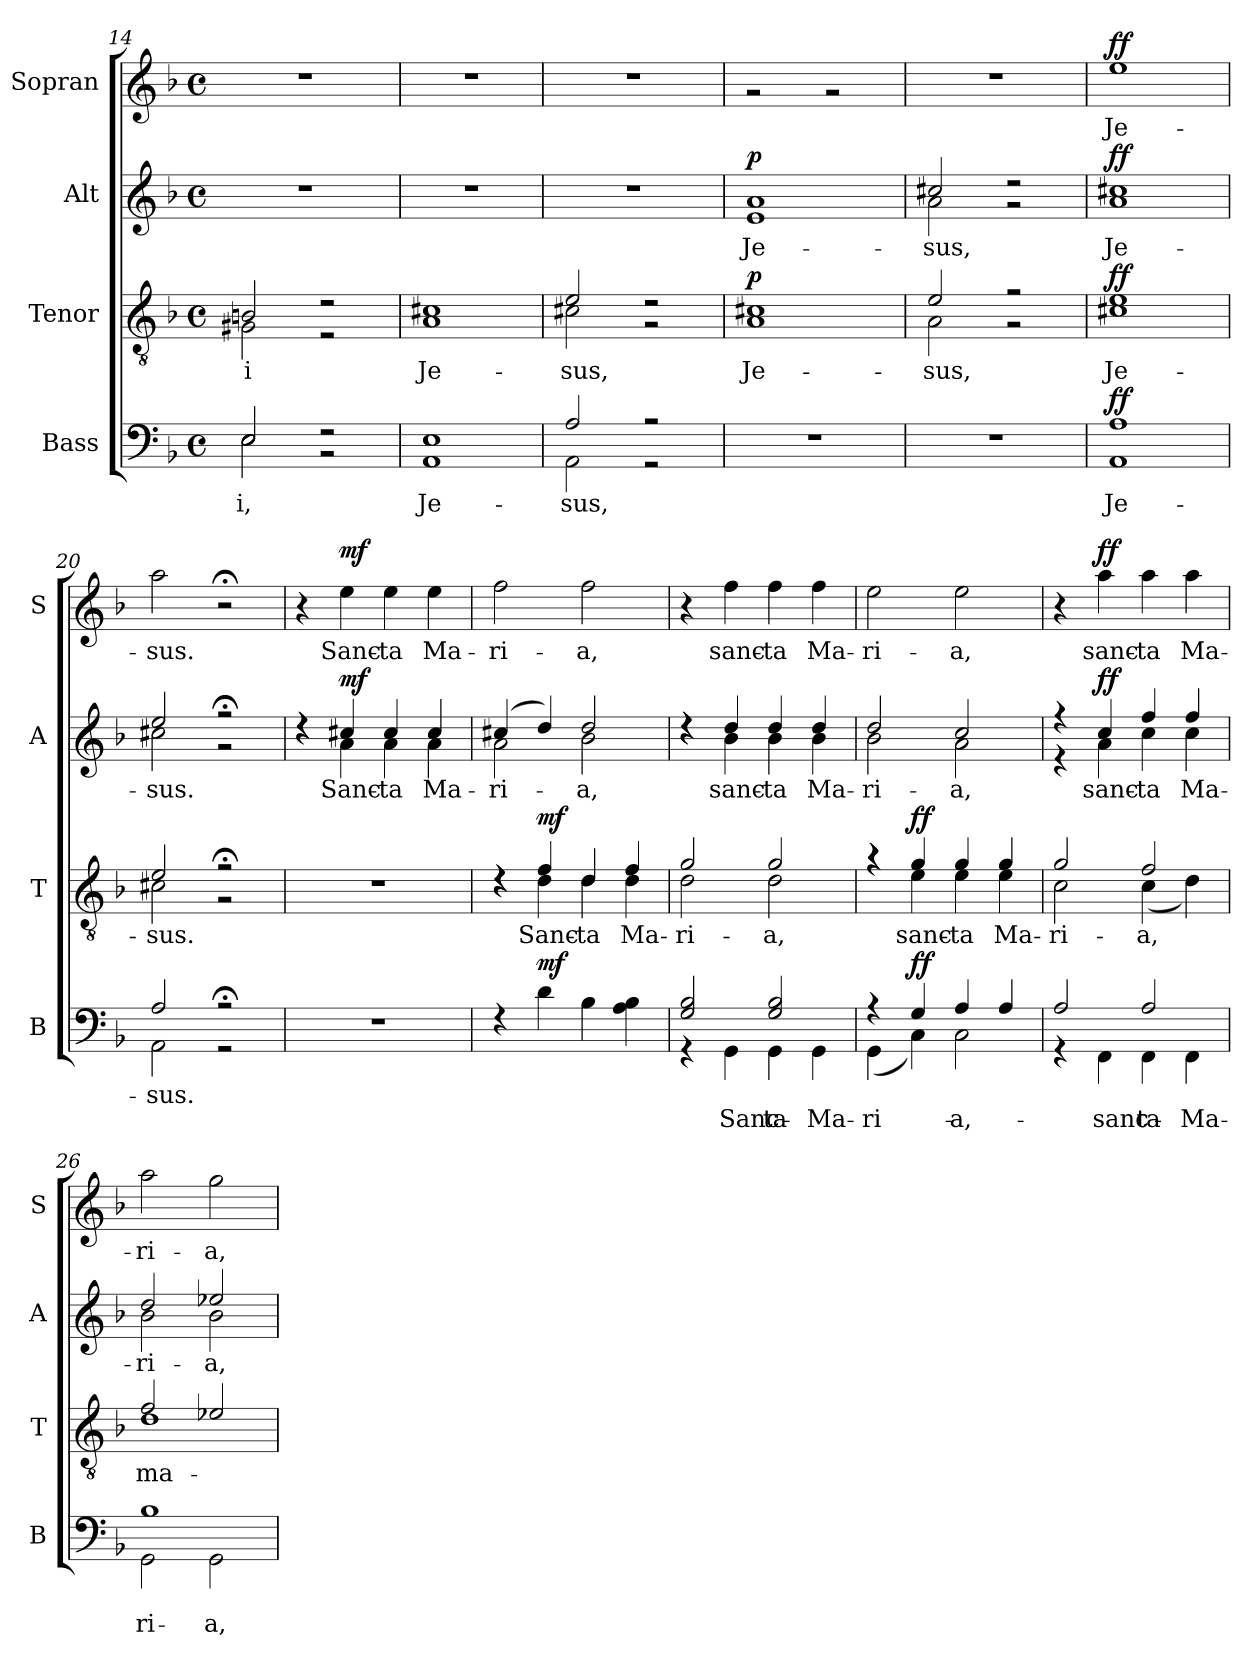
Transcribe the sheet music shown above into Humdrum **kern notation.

**kern	**text	**text	**dynam	**kern	**text	**dynam	**kern	**text	**dynam	**kern	**text	**dynam
*part4	*part4	*part4	*part4	*part3	*part3	*part3	*part2	*part2	*part2	*part1	*part1	*part1
*staff4	*staff4	*staff4	*staff4	*staff3	*staff3	*staff3	*staff2	*staff2	*staff2	*staff1	*staff1	*staff1
*I"Bass	*	*	*	*I"Tenor	*	*	*I"Alt	*	*	*I"Sopran	*	*
*I'B	*	*	*	*I'T	*	*	*I'A	*	*	*I'S	*	*
*clefF4	*	*	*	*clefGv2	*	*	*clefG2	*	*	*clefG2	*	*
*k[b-]	*	*	*	*k[b-]	*	*	*k[b-]	*	*	*k[b-]	*	*
*F:	*	*	*	*F:	*	*	*F:	*	*	*F:	*	*
*M4/4	*	*	*	*M4/4	*	*	*M4/4	*	*	*M4/4	*	*
*met(c)	*	*	*	*met(c)	*	*	*met(c)	*	*	*met(c)	*	*
=14	=14	=14	=14	=14	=14	=14	=14	=14	=14	=14	=14	=14
!	!LO:LY:b	!	!	!	!LO:LY:b	!	!	!	!	!	!	!
*^	*	*	*	*^	*	*	*	*	*	*	*	*
2E/	2E\	-i,	.	.	2Bn/	2G#X\	-i	.	1r	.	.	1r	.	.
2r	2r	.	.	.	2r	2r	.	.	.	.	.	.	.	.
=15	=15	=15	=15	=15	=15	=15	=15	=15	=15	=15	=15	=15	=15	=15
!	!	!LO:LY:b	!	!	!	!	!LO:LY:b	!	!	!	!	!	!	!
1E	1AA	Je-	.	.	1c#X	1A	Je-	.	1r	.	.	1r	.	.
=16	=16	=16	=16	=16	=16	=16	=16	=16	=16	=16	=16	=16	=16	=16
!	!	!LO:LY:b	!	!	!	!	!LO:LY:b	!	!	!	!	!	!	!
2A/	2AA\	-sus,	.	.	2e/	2c#X\	-sus,	.	1r	.	.	1r	.	.
2r	2r	.	.	.	2r	2r	.	.	.	.	.	.	.	.
=17	=17	=17	=17	=17	=17	=17	=17	=17	=17	=17	=17	=17	=17	=17
!	!	!	!	!	!	!	!LO:LY:b	!LO:DY:a	!	!LO:LY:b	!LO:DY:a	!	!	!
*v	*v	*	*	*	*	*	*	*	*^	*	*	*^	*	*
1r	.	.	.	1c#X	1A	Je-	p	1a	1e	Je-	p	1ryy	2r	.	.
.	.	.	.	.	.	.	.	.	.	.	.	.	2r	.	.
!!LO:LB:g=z
=18	=18	=18	=18	=18	=18	=18	=18	=18	=18	=18	=18	=18	=18	=18	=18
!	!	!	!	!	!	!LO:LY:b	!	!	!	!LO:LY:b	!	!	!	!	!
*	*	*	*	*	*	*	*	*	*	*	*	*v	*v	*	*
1r	.	.	.	2e/	2A\	-sus,	.	2cc#X/	2a\	-sus,	.	1r	.	.
.	.	.	.	2r	2r	.	.	2r	2r	.	.	.	.	.
=19	=19	=19	=19	=19	=19	=19	=19	=19	=19	=19	=19	=19	=19	=19
!	!LO:LY:b	!	!LO:DY:a	!	!	!LO:LY:b	!LO:DY:a	!	!	!LO:LY:b	!LO:DY:a	!	!LO:LY:b	!LO:DY:a
*^	*	*	*	*	*	*	*	*	*	*	*	*	*	*
1A	1AA	Je-	.	ff	1e	1c#X	Je-	ff	1cc#X	1a	Je-	ff	1ee	Je-	ff
=20	=20	=20	=20	=20	=20	=20	=20	=20	=20	=20	=20	=20	=20	=20	=20
!	!	!LO:LY:b	!	!	!	!	!LO:LY:b	!	!	!	!LO:LY:b	!	!	!LO:LY:b	!
2A/	2AA\	-sus.	.	.	2e/	2c#X\	-sus.	.	2ee/	2cc#X\	-sus.	.	2aa\	-sus.	.
2r;<	2r	.	.	.	2r;<	2r	.	.	2r;<	2r	.	.	2r;<	.	.
*v	*v	*	*	*	*	*	*	*	*	*	*	*	*	*	*
*	*	*	*	*v	*v	*	*	*	*	*	*	*	*	*
=21	=21	=21	=21	=21	=21	=21	=21	=21	=21	=21	=21	=21	=21
1r	.	.	.	1r	.	.	4rdd	4rdd	.	.	4r	.	.
!	!	!	!	!	!	!	!	!	!LO:LY:b	!LO:DY:a	!	!LO:LY:b	!LO:DY:a
.	.	.	.	.	.	.	4cc#X/	4a\	Sanc-	mf	4ee\	Sanc-	mf
!	!	!	!	!	!	!	!	!	!LO:LY:b	!	!	!LO:LY:b	!
.	.	.	.	.	.	.	4cc#/	4a\	-ta	.	4ee\	-ta	.
!	!	!	!	!	!	!	!	!	!LO:LY:b	!	!	!LO:LY:b	!
.	.	.	.	.	.	.	4cc#/	4a\	Ma-	.	4ee\	Ma-	.
=22	=22	=22	=22	=22	=22	=22	=22	=22	=22	=22	=22	=22	=22
*	*	*	*	*^	*	*	*	*	*	*	*	*	*
!	!	!	!	!	!	!	!	!	!	!LO:LY:b	!	!	!LO:LY:b	!
4rF	.	.	.	4rd	4rd	.	.	(>4cc#X/	2a\	-ri-	.	2ff\	-ri-	.
!	!	!	!LO:DY:a	!	!	!LO:LY:b	!LO:DY:a	!	!	!	!	!	!	!
4d\	.	.	mf	4f/	4d\	Sanc-	mf	4dd/)	.	.	.	.	.	.
!	!	!	!	!	!	!LO:LY:b	!	!	!	!LO:LY:b	!	!	!LO:LY:b	!
4B-\	.	.	.	4d/	4d\	-ta	.	2dd/	2b-\	-a,	.	2ff\	-a,	.
!	!	!	!	!	!	!LO:LY:b	!	!	!	!	!	!	!	!
4A\ 4B-\	.	.	.	4f/	4d\	Ma-	.	.	.	.	.	.	.	.
=23	=23	=23	=23	=23	=23	=23	=23	=23	=23	=23	=23	=23	=23	=23
*^	*	*	*	*	*	*	*	*	*	*	*	*	*	*
!	!	!	!	!	!	!	!LO:LY:b	!	!	!	!	!	!	!	!
2G/ 2B-/	4rGG	.	.	.	2g/	2d\	-ri-	.	4rdd	4rdd	.	.	4r	.	.
!	!	!	!LO:LY:b	!	!	!	!	!	!	!	!LO:LY:b	!	!	!LO:LY:b	!
.	4GG\	.	Sanc-	.	.	.	.	.	4dd/	4b-\	sanc-	.	4ff\	sanc-	.
!	!	!	!LO:LY:b	!	!	!	!LO:LY:b	!	!	!	!LO:LY:b	!	!	!LO:LY:b	!
2G/ 2B-/	4GG\	.	-ta	.	2g/	2d\	-a,	.	4dd/	4b-\	-ta	.	4ff\	-ta	.
!	!	!	!LO:LY:b	!	!	!	!	!	!	!	!LO:LY:b	!	!	!LO:LY:b	!
.	4GG\	.	Ma-	.	.	.	.	.	4dd/	4b-\	Ma-	.	4ff\	Ma-	.
!!LO:PB:g=z
=24	=24	=24	=24	=24	=24	=24	=24	=24	=24	=24	=24	=24	=24	=24	=24
!	!	!	!LO:LY:b	!	!	!	!	!	!	!	!LO:LY:b	!	!	!LO:LY:b	!
4rA	(<4GG\	.	-ri-	.	4ra	4ra	.	.	2dd/	2b-\	-ri-	.	2ee\	-ri-	.
!	!	!	!	!LO:DY:a	!	!	!LO:LY:b	!LO:DY:a	!	!	!	!	!	!	!
4G/	4C\)	.	.	ff	4g/	4e\	sanc-	ff	.	.	.	.	.	.	.
!	!	!	!LO:LY:b	!	!	!	!LO:LY:b	!	!	!	!LO:LY:b	!	!	!LO:LY:b	!
4A/	2C\	.	-a,	.	4g/	4e\	-ta	.	2cc/	2a\	-a,	.	2ee\	-a,	.
!	!	!	!	!	!	!	!LO:LY:b	!	!	!	!	!	!	!	!
4A/	.	.	.	.	4g/	4e\	Ma-	.	.	.	.	.	.	.	.
=25	=25	=25	=25	=25	=25	=25	=25	=25	=25	=25	=25	=25	=25	=25	=25
!	!	!	!	!	!	!	!LO:LY:b	!	!	!	!	!	!	!	!
2A/	4rGG	.	.	.	2g/	2c\	-ri-	.	4r	4r	.	.	4r	.	.
!	!	!	!LO:LY:b	!	!	!	!	!	!	!	!LO:LY:b	!LO:DY:a	!	!LO:LY:b	!LO:DY:a
.	4FF\	.	sanc-	.	.	.	.	.	4cc/	4a\	sanc-	ff	4aa\	sanc-	ff
!	!	!	!LO:LY:b	!	!	!	!LO:LY:b	!	!	!	!LO:LY:b	!	!	!LO:LY:b	!
2A/	4FF\	.	-ta	.	2f/	(<4c\	-a,	.	4ff/	4cc\	-ta	.	4aa\	-ta	.
!	!	!	!LO:LY:b	!	!	!	!	!	!	!	!LO:LY:b	!	!	!LO:LY:b	!
.	4FF\	.	Ma-	.	.	4d\)	.	.	4ff/	4cc\	Ma-	.	4aa\	Ma-	.
=26	=26	=26	=26	=26	=26	=26	=26	=26	=26	=26	=26	=26	=26	=26	=26
!	!	!	!LO:LY:b	!	!	!	!LO:LY:b	!	!	!	!LO:LY:b	!	!	!LO:LY:b	!
1B-	2GG\	.	-ri-	.	2f/	1d	ma-	.	2dd/	2b-\	-ri-	.	2aa\	-ri-	.
!	!	!	!LO:LY:b	!	!	!	!	!	!	!	!LO:LY:b	!	!	!LO:LY:b	!
.	2GG\	.	-a,	.	2e-X/	.	.	.	2ee-X/	2b-\	-a,	.	2gg\	-a,	.
*v	*v	*	*	*	*	*	*	*	*v	*v	*	*	*	*	*
*	*	*	*	*v	*v	*	*	*	*	*	*	*	*
=	=	=	=	=	=	=	=	=	=	=	=	=
*-	*-	*-	*-	*-	*-	*-	*-	*-	*-	*-	*-	*-
